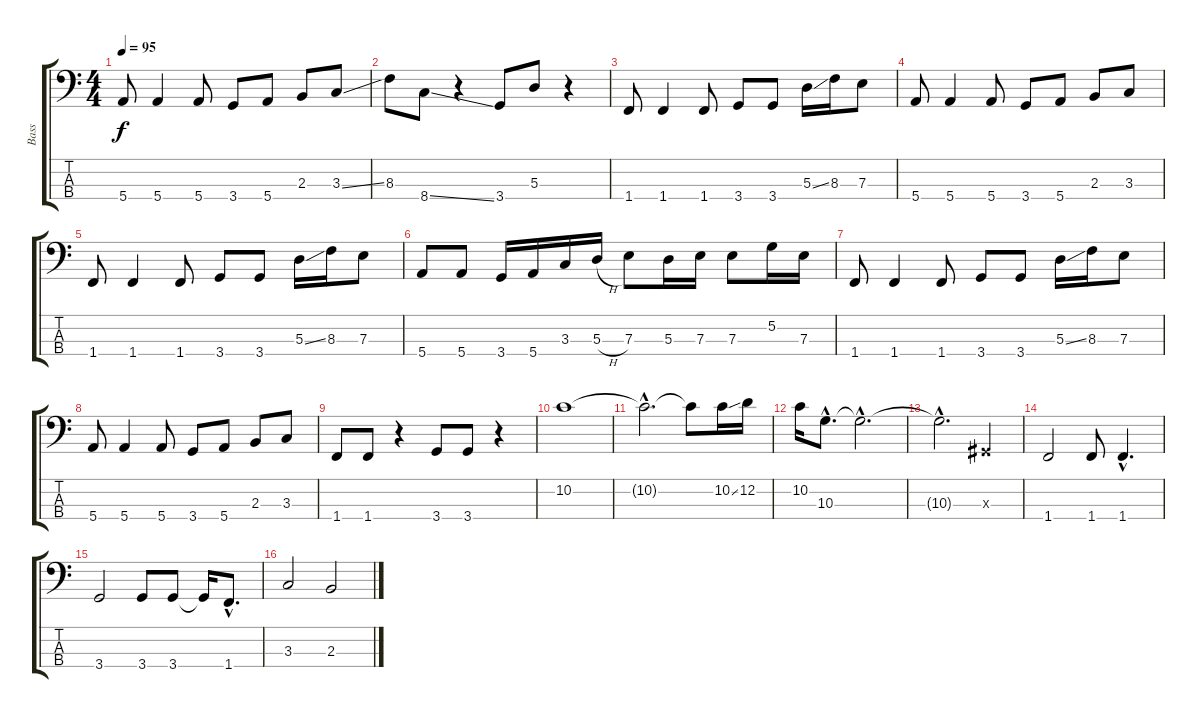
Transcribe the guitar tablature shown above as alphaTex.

\track ("Bass" "Bass") {instrument electricbassfinger}
\staff {score tabs}
\tuning (G2 D2 A1 E1) {hide}
\ts (4 4)
\tempo 95
\clef f4
\ks c
5.4.8{dy f} 5.4.4 5.4.8 3.4.8 5.4.8 2.3.8 3.3{ss}.8 |
8.3.8 8.4{ss}.8 r.4 3.4.8 5.3.8 r.4 |
1.4.8 1.4.4 1.4.8 3.4.8 3.4.8 5.3{ss}.16 8.3.16 7.3.8 |
5.4.8 5.4.4 5.4.8 3.4.8 5.4.8 2.3.8 3.3.8 |
1.4.8 1.4.4 1.4.8 3.4.8 3.4.8 5.3{ss}.16 8.3.16 7.3.8 |
5.4.8 5.4.8 3.4.16 5.4.16 3.3.16 5.3{h}.16 7.3.8 5.3.16 7.3.16 7.3.8 5.2.16 7.3.16 |
1.4.8 1.4.4 1.4.8 3.4.8 3.4.8 5.3{ss}.16 8.3.16 7.3.8 |
5.4.8 5.4.4 5.4.8 3.4.8 5.4.8 2.3.8 3.3.8 |
1.4.8 1.4.8 r.4 3.4.8 3.4.8 r.4 |
10.2.1 |
10.2{hac t}.2{d} 10.2{t}.8 10.2{ss}.16 12.2.16 |
10.2.16 10.3{hac}.8{d} 10.3{hac t}.2{d} |
10.3{hac t}.2{d} -1.3{x}.4 |
1.4.2 1.4.8 1.4{hac}.4{d} |
3.4.2 3.4.8 3.4.8 3.4{t}.16 1.4{hac}.8{d} |
3.3.2 2.3.2
